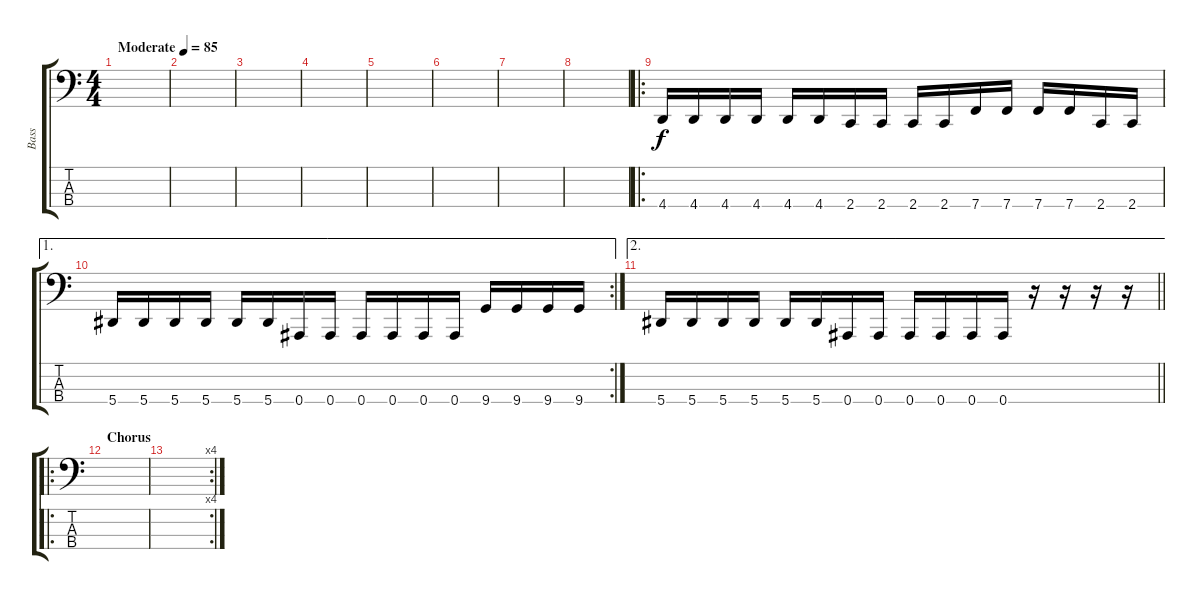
\track ("Bass" "Bass") {instrument electricbassfinger}
\staff {score tabs}
\tuning (Eb2 Bb1 F1 Bb0) {hide}
\ts (4 4)
\tempo (85 "Moderate")
\clef f4
\ks c
|
|
|
|
|
|
|
|
\ro
4.4.16 4.4.16 4.4.16 4.4.16 4.4.16 4.4.16 2.4.16 2.4.16 2.4.16 2.4.16 7.4.16 7.4.16 7.4.16 7.4.16 2.4.16 2.4.16 |
\ae 1
\rc 2
5.4.16 5.4.16 5.4.16 5.4.16 5.4.16 5.4.16 0.4.16 0.4.16 0.4.16 0.4.16 0.4.16 0.4.16 9.4.16 9.4.16 9.4.16 9.4.16 |
\ae 2
\barLineRight lightlight
5.4.16 5.4.16 5.4.16 5.4.16 5.4.16 5.4.16 0.4.16 0.4.16 0.4.16 0.4.16 0.4.16 0.4.16 r.16 r.16 r.16 r.16 |
\ro
\section ("" "Chorus")
|
\rc 4
